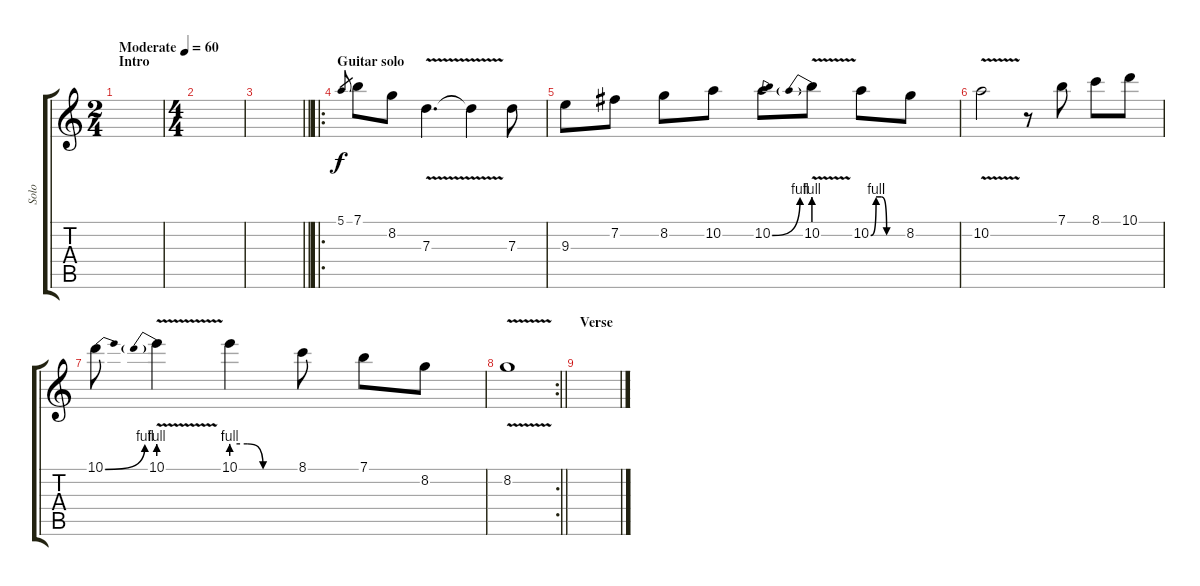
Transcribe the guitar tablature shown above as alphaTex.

\track ("Solo" "Solo") {instrument distortionguitar}
\staff {score tabs}
\tuning (E4 B3 G3 D3 A2 E2) {hide}
\ts (2 4)
\section ("" "Intro")
\tempo (60 "Moderate")
\clef g2
\ks c
|
\ts (4 4)
|
\barLineRight lightlight
|
\ro
\section ("" "Guitar solo")
5.1.8{gr} 7.1.8 8.2.8 7.3{v}.4{d} 7.3{t}.4 7.3.8 |
9.3.8 7.2.8 8.2.8 10.2.8 10.2{be (bend 0 0 60 4)}.8 10.2{be (prebend 0 4 60 4) v}.8 10.2{be (custom 0 0 10 4 20 4 30 0 60 0)}.8 8.2.8 |
10.2{v}.2 r.8 7.1.8 8.1.8 10.1.8 |
10.1{be (bend 0 0 60 4)}.8 10.1{be (prebend 0 4 60 4) v}.4 10.1{be (custom 0 4 15 4 30 0 60 0)}.4 8.1.8 7.1.8 8.2.8 |
\rc 2
\barLineRight lightlight
8.2{v}.1 |
\section ("" "Verse")
